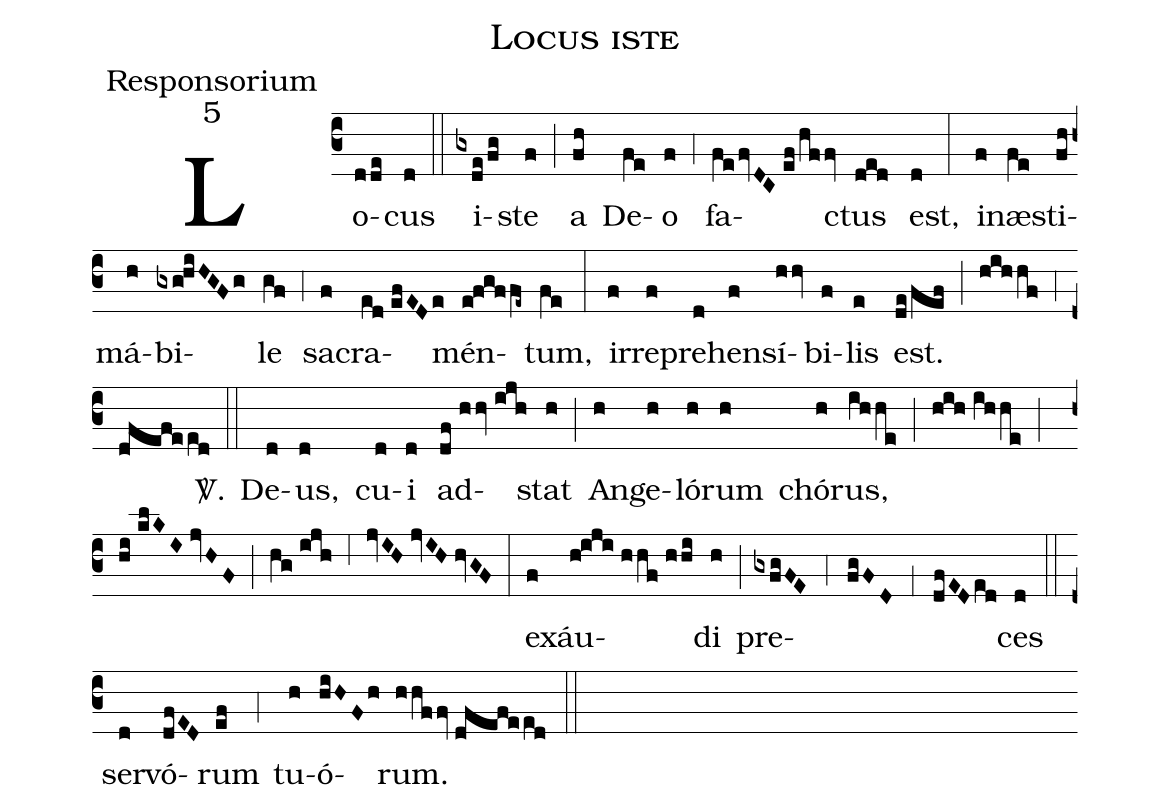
name:Locus iste;
office-part:Responsorium;
mode:5;
%%
(c3) Lo(dde)cus(d) (::) i(gxde/fg)ste(f) (;) a(fh) De(fe)o(f) (;4) fa(fe/fvDC//ef/hffv)ctus(ded) est,(d) (:) in(f)æ(fe)sti(fh)má(h)bi(gxg!hiHGFg)le(gf) (;4) sa(f)cra(ed//efEDe)mén(e!fgffe~)tum,(fe) (:) ir(f)re(f)pre(d)hen(f)sí(hhv)bi(f)lis(e) est.(de/fef) (;) (hihhf) (;4) (dfefeed) <sp>V/</sp>.(::) De(d)us,(d) cu(d)i(d) ad(df//hhv//ijh)stat(h) (;) An(h)ge(h)ló(h)rum(h) chó(h)rus,(ihhe) (;) (hih//ihhe) (;) (hi//klKI//jvHF) (;) (hg//ijh) (;6) (jvIH//jvIH//hvGF) (:) ex(f)áu(h!iji//hhf//hhi)di(h) (;) pre(gxfgFE;4fgFD;1dfED/ed)ces(d) (::) ser(d)vó(dfED)rum(ef) (;4) tu(h)ó(hiHFh)rum.(hhffv//dfefeed) (::)
